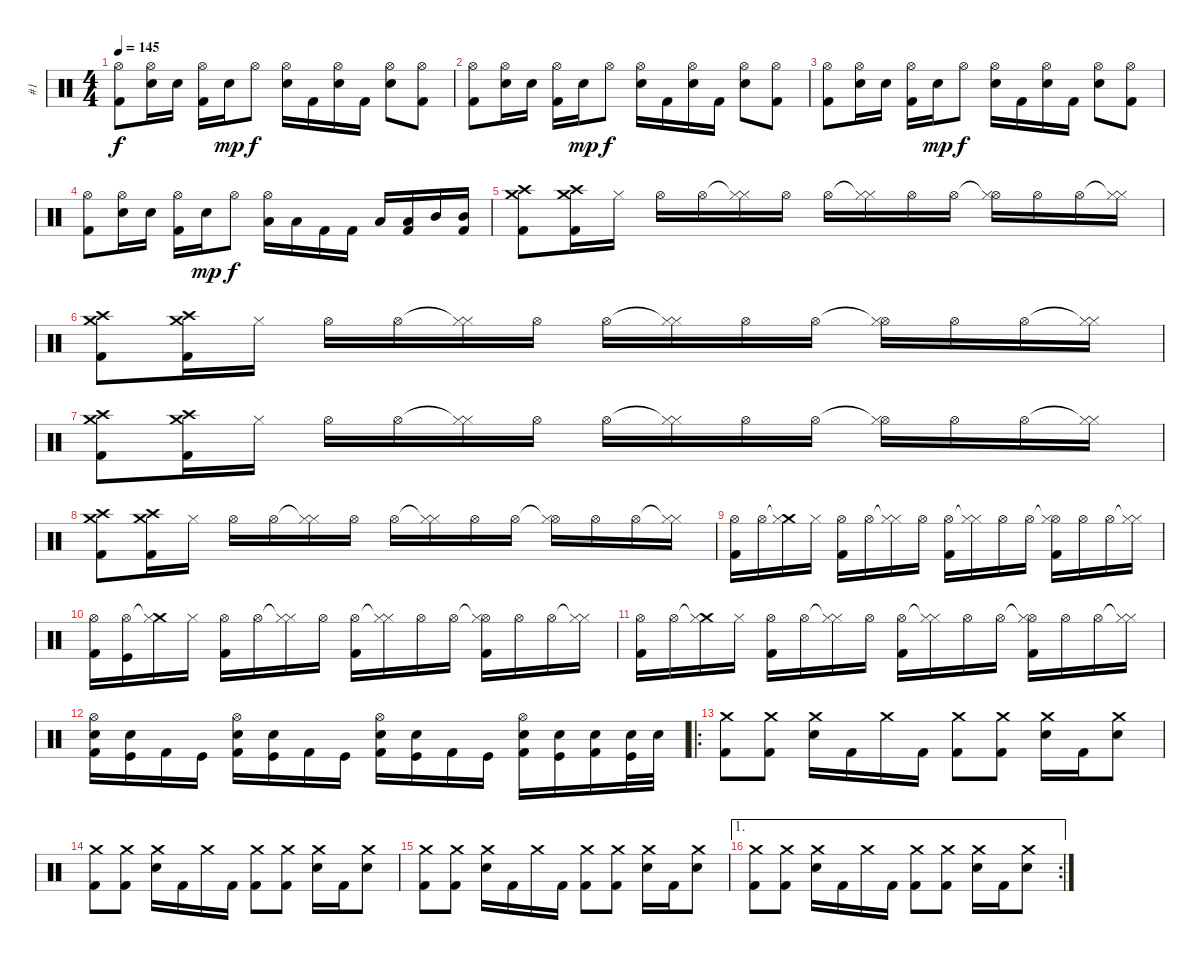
\track ("#1" "#1") {instrument percussion}
\staff {score}
\articulation defaults
\ts (4 4)
\tempo 145
\clef neutral
\ks c
("Hi-Hat (open)" "Kick (hit) 2").8{dy f} ("Hi-Hat (open)" "Electric Snare (hit)").16 "Electric Snare (hit)".16 ("Hi-Hat (open)" "Kick (hit) 2").16 "Electric Snare (hit)".16{dy mp} "Hi-Hat (open)".8{dy f} ("Hi-Hat (open)" "Electric Snare (hit)").16 "Kick (hit) 2".16 ("Hi-Hat (open)" "Electric Snare (hit)").16 "Kick (hit) 2".16 ("Hi-Hat (open)" "Electric Snare (hit)").8 ("Hi-Hat (open)" "Kick (hit) 2").8 |
("Hi-Hat (open)" "Kick (hit) 2").8 ("Hi-Hat (open)" "Electric Snare (hit)").16 "Electric Snare (hit)".16 ("Hi-Hat (open)" "Kick (hit) 2").16 "Electric Snare (hit)".16{dy mp} "Hi-Hat (open)".8{dy f} ("Hi-Hat (open)" "Electric Snare (hit)").16 "Kick (hit) 2".16 ("Hi-Hat (open)" "Electric Snare (hit)").16 "Kick (hit) 2".16 ("Hi-Hat (open)" "Electric Snare (hit)").8 ("Hi-Hat (open)" "Kick (hit) 2").8 |
("Hi-Hat (open)" "Kick (hit) 2").8 ("Hi-Hat (open)" "Electric Snare (hit)").16 "Electric Snare (hit)".16 ("Hi-Hat (open)" "Kick (hit) 2").16 "Electric Snare (hit)".16{dy mp} "Hi-Hat (open)".8{dy f} ("Hi-Hat (open)" "Electric Snare (hit)").16 "Kick (hit) 2".16 ("Hi-Hat (open)" "Electric Snare (hit)").16 "Kick (hit) 2".16 ("Hi-Hat (open)" "Electric Snare (hit)").8 ("Hi-Hat (open)" "Kick (hit) 2").8 |
("Hi-Hat (open)" "Kick (hit) 2").8 ("Hi-Hat (open)" "Electric Snare (hit)").16 "Electric Snare (hit)".16 ("Hi-Hat (open)" "Kick (hit) 2").16 "Electric Snare (hit)".16{dy mp} "Hi-Hat (open)".8{dy f} ("Hi-Hat (open)" "Low Floor Tom (hit)").16 "Low Floor Tom (hit)".16 "Kick (hit) 2".16 "Kick (hit) 2".16 "Low Floor Tom (hit)".16 ("Low Floor Tom (hit)" "Kick (hit) 2").16 "Mid Tom (hit)".16 ("Mid Tom (hit)" "Kick (hit) 2").16 |
("Crash medium (hit)" "Crash high (hit)" "Kick (hit) 2").8 ("Crash medium (hit)" "Crash high (hit)" "Kick (hit) 2").16 "Hi-Hat (closed)".16 "Hi-Hat (open)".16 "Hi-Hat (open)".16 ("Hi-Hat (closed)"{t} "Hi-Hat (closed)").16 "Hi-Hat (open)".16 "Hi-Hat (open)".16 ("Hi-Hat (closed)"{t} "Hi-Hat (closed)").16 "Hi-Hat (open)".16 "Hi-Hat (open)".16 ("Hi-Hat (open)"{t} "Hi-Hat (closed)").16 "Hi-Hat (open)".16 "Hi-Hat (open)".16 ("Hi-Hat (closed)"{t} "Hi-Hat (closed)").16 |
("Crash medium (hit)" "Crash high (hit)" "Kick (hit) 2").8 ("Crash medium (hit)" "Crash high (hit)" "Kick (hit) 2").16 "Hi-Hat (closed)".16 "Hi-Hat (open)".16 "Hi-Hat (open)".16 ("Hi-Hat (closed)"{t} "Hi-Hat (closed)").16 "Hi-Hat (open)".16 "Hi-Hat (open)".16 ("Hi-Hat (closed)"{t} "Hi-Hat (closed)").16 "Hi-Hat (open)".16 "Hi-Hat (open)".16 ("Hi-Hat (open)"{t} "Hi-Hat (closed)").16 "Hi-Hat (open)".16 "Hi-Hat (open)".16 ("Hi-Hat (closed)"{t} "Hi-Hat (closed)").16 |
("Crash medium (hit)" "Crash high (hit)" "Kick (hit) 2").8 ("Crash medium (hit)" "Crash high (hit)" "Kick (hit) 2").16 "Hi-Hat (closed)".16 "Hi-Hat (open)".16 "Hi-Hat (open)".16 ("Hi-Hat (closed)"{t} "Hi-Hat (closed)").16 "Hi-Hat (open)".16 "Hi-Hat (open)".16 ("Hi-Hat (closed)"{t} "Hi-Hat (closed)").16 "Hi-Hat (open)".16 "Hi-Hat (open)".16 ("Hi-Hat (open)"{t} "Hi-Hat (closed)").16 "Hi-Hat (open)".16 "Hi-Hat (open)".16 ("Hi-Hat (closed)"{t} "Hi-Hat (closed)").16 |
("Crash medium (hit)" "Crash high (hit)" "Kick (hit) 2").8 ("Crash medium (hit)" "Crash high (hit)" "Kick (hit) 2").16 "Hi-Hat (closed)".16 "Hi-Hat (open)".16 "Hi-Hat (open)".16 ("Hi-Hat (closed)"{t} "Hi-Hat (closed)").16 "Hi-Hat (open)".16 "Hi-Hat (open)".16 ("Hi-Hat (closed)"{t} "Hi-Hat (closed)").16 "Hi-Hat (open)".16 "Hi-Hat (open)".16 ("Hi-Hat (open)"{t} "Hi-Hat (closed)").16 "Hi-Hat (open)".16 "Hi-Hat (open)".16 ("Hi-Hat (closed)"{t} "Hi-Hat (closed)").16 |
("Hi-Hat (open)" "Kick (hit) 2").16 "Hi-Hat (open)".16 ("Crash medium (hit)"{t} "Hi-Hat (closed)").16 "Hi-Hat (closed)".16 ("Hi-Hat (open)" "Kick (hit) 2").16 "Hi-Hat (open)".16 ("Hi-Hat (closed)"{t} "Hi-Hat (closed)").16 "Hi-Hat (open)".16 ("Hi-Hat (open)" "Kick (hit) 2").16 ("Hi-Hat (closed)"{t} "Hi-Hat (closed)").16 "Hi-Hat (open)".16 "Hi-Hat (open)".16 ("Hi-Hat (open)"{t} "Hi-Hat (closed)" "Kick (hit) 2").16 "Hi-Hat (open)".16 "Hi-Hat (open)".16 ("Hi-Hat (closed)"{t} "Hi-Hat (closed)").16 |
("Hi-Hat (open)" "Kick (hit) 2").16 ("Hi-Hat (open)" "Kick (hit)").16 ("Crash medium (hit)"{t} "Hi-Hat (closed)").16 "Hi-Hat (closed)".16 ("Hi-Hat (open)" "Kick (hit) 2").16 "Hi-Hat (open)".16 ("Hi-Hat (closed)"{t} "Hi-Hat (closed)").16 "Hi-Hat (open)".16 ("Hi-Hat (open)" "Kick (hit) 2").16 ("Hi-Hat (closed)"{t} "Hi-Hat (closed)").16 "Hi-Hat (open)".16 "Hi-Hat (open)".16 ("Hi-Hat (open)"{t} "Hi-Hat (closed)" "Kick (hit) 2").16 "Hi-Hat (open)".16 "Hi-Hat (open)".16 ("Hi-Hat (closed)"{t} "Hi-Hat (closed)").16 |
("Hi-Hat (open)" "Kick (hit) 2").16 "Hi-Hat (open)".16 ("Crash medium (hit)"{t} "Hi-Hat (closed)").16 "Hi-Hat (closed)".16 ("Hi-Hat (open)" "Kick (hit) 2").16 "Hi-Hat (open)".16 ("Hi-Hat (closed)"{t} "Hi-Hat (closed)").16 "Hi-Hat (open)".16 ("Hi-Hat (open)" "Kick (hit) 2").16 ("Hi-Hat (closed)"{t} "Hi-Hat (closed)").16 "Hi-Hat (open)".16 "Hi-Hat (open)".16 ("Hi-Hat (open)"{t} "Hi-Hat (closed)" "Kick (hit) 2").16 "Hi-Hat (open)".16 "Hi-Hat (open)".16 ("Hi-Hat (closed)"{t} "Hi-Hat (closed)").16 |
("Hi-Hat (open)" "Electric Snare (hit)" "Kick (hit) 2").16 ("Electric Snare (hit)" "Kick (hit)").16 "Kick (hit) 2".16 "Kick (hit)".16 ("Hi-Hat (open)" "Electric Snare (hit)" "Kick (hit) 2").16 ("Electric Snare (hit)" "Kick (hit)").16 "Kick (hit) 2".16 "Kick (hit)".16 ("Hi-Hat (open)" "Electric Snare (hit)" "Kick (hit) 2").16 ("Electric Snare (hit)" "Kick (hit)").16 "Kick (hit) 2".16 "Kick (hit)".16 ("Hi-Hat (open)" "Electric Snare (hit)" "Kick (hit) 2").16 ("Electric Snare (hit)" "Kick (hit)").16 ("Electric Snare (hit)" "Kick (hit) 2").16 ("Electric Snare (hit)" "Kick (hit)").32 "Electric Snare (hit)".32 |
\ro
("Crash medium (hit)" "Kick (hit) 2").8 ("Crash medium (hit)" "Kick (hit) 2").8 ("Crash medium (hit)" "Electric Snare (hit)").16 "Kick (hit) 2".16 "Crash medium (hit)".16 "Kick (hit) 2".16 ("Crash medium (hit)" "Kick (hit) 2").8 ("Crash medium (hit)" "Kick (hit) 2").8 ("Crash medium (hit)" "Electric Snare (hit)").16 "Kick (hit) 2".16 ("Crash medium (hit)" "Electric Snare (hit)").8 |
("Crash medium (hit)" "Kick (hit) 2").8 ("Crash medium (hit)" "Kick (hit) 2").8 ("Crash medium (hit)" "Electric Snare (hit)").16 "Kick (hit) 2".16 "Crash medium (hit)".16 "Kick (hit) 2".16 ("Crash medium (hit)" "Kick (hit) 2").8 ("Crash medium (hit)" "Kick (hit) 2").8 ("Crash medium (hit)" "Electric Snare (hit)").16 "Kick (hit) 2".16 ("Crash medium (hit)" "Electric Snare (hit)").8 |
("Crash medium (hit)" "Kick (hit) 2").8 ("Crash medium (hit)" "Kick (hit) 2").8 ("Crash medium (hit)" "Electric Snare (hit)").16 "Kick (hit) 2".16 "Crash medium (hit)".16 "Kick (hit) 2".16 ("Crash medium (hit)" "Kick (hit) 2").8 ("Crash medium (hit)" "Kick (hit) 2").8 ("Crash medium (hit)" "Electric Snare (hit)").16 "Kick (hit) 2".16 ("Crash medium (hit)" "Electric Snare (hit)").8 |
\ae 1
\rc 2
("Crash medium (hit)" "Kick (hit) 2").8 ("Crash medium (hit)" "Kick (hit) 2").8 ("Crash medium (hit)" "Electric Snare (hit)").16 "Kick (hit) 2".16 "Crash medium (hit)".16 "Kick (hit) 2".16 ("Crash medium (hit)" "Kick (hit) 2").8 ("Crash medium (hit)" "Kick (hit) 2").8 ("Crash medium (hit)" "Electric Snare (hit)").16 "Kick (hit) 2".16 ("Crash medium (hit)" "Electric Snare (hit)").8
